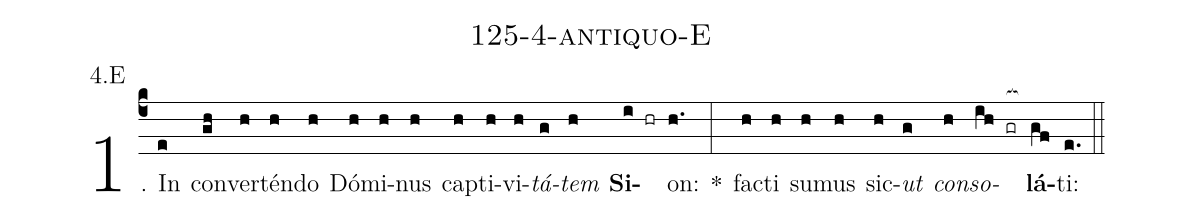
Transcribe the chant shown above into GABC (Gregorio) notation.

name: 125-4-antiquo-E;
annotation: 4.E;
%%
(c4)1. In(e) con(gh)ver(h)tén(h)do(h) Dó(h)mi(h)nus(h) cap(h)ti(h)vi(h)<i>tá</i>(g)<i>tem</i>(h) <b>Si</b>(i hr)on:(h.) *(:) fac(h)ti(h) su(h)mus(h) sic(h)<i>ut</i>(g) <i>con</i>(h)<i>so</i>(ih gr[ocb:1{])<b>lá</b>(gf[ocb:0}])ti:(e.) (::)
